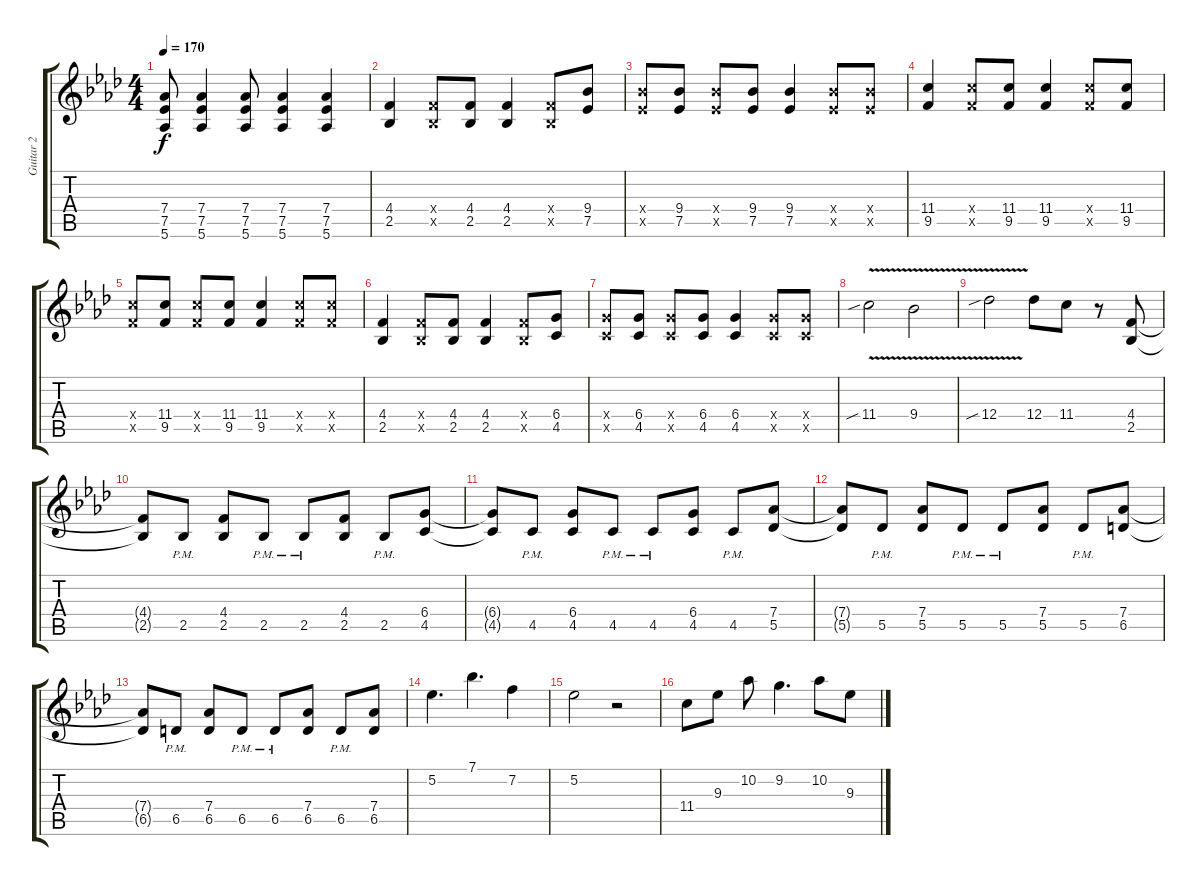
\track ("Guitar 2" "Guitar 2") {instrument distortionguitar}
\staff {score tabs}
\tuning (Eb4 Bb3 Gb3 Db3 Ab2 Eb2) {hide}
\ts (4 4)
\tempo 170
\clef g2
\ks ab
(7.4{t} 7.5{t} 5.6{t}).8{dy f} (7.4 7.5 5.6).4 (7.4 7.5 5.6).8 (7.4 7.5 5.6).4 (7.4 7.5 5.6).4 |
(4.4 2.5).4 (4.4{x} 2.5{x}).8 (4.4 2.5).8 (4.4 2.5).4 (4.4{x} 2.5{x}).8 (9.4 7.5).8 |
(9.4{x} 7.5{x}).8 (9.4 7.5).8 (9.4{x} 7.5{x}).8 (9.4 7.5).8 (9.4 7.5).4 (9.4{x} 7.5{x}).8 (9.4{x} 7.5{x}).8 |
(11.4 9.5).4 (11.4{x} 9.5{x}).8 (11.4 9.5).8 (11.4 9.5).4 (11.4{x} 9.5{x}).8 (11.4 9.5).8 |
(11.4{x} 9.5{x}).8 (11.4 9.5).8 (11.4{x} 9.5{x}).8 (11.4 9.5).8 (11.4 9.5).4 (11.4{x} 9.5{x}).8 (11.4{x} 9.5{x}).8 |
(4.4 2.5).4 (4.4{x} 2.5{x}).8 (4.4 2.5).8 (4.4 2.5).4 (4.4{x} 2.5{x}).8 (6.4 4.5).8 |
(6.4{x} 4.5{x}).8 (6.4 4.5).8 (6.4{x} 4.5{x}).8 (6.4 4.5).8 (6.4 4.5).4 (6.4{x} 4.5{x}).8 (6.4{x} 4.5{x}).8 |
11.4{v sib}.2 9.4{v}.2 |
12.4{v sib}.2 12.4.8 11.4.8 r.8 (4.4 2.5).8 |
(4.4{t} 2.5{t}).8 2.5{pm}.8 (4.4 2.5).8 2.5{pm}.8 2.5{pm}.8 (4.4 2.5).8 2.5{pm}.8 (6.4 4.5).8 |
(6.4{t} 4.5{t}).8 4.5{pm}.8 (6.4 4.5).8 4.5{pm}.8 4.5{pm}.8 (6.4 4.5).8 4.5{pm}.8 (7.4 5.5).8 |
(7.4{t} 5.5{t}).8 5.5{pm}.8 (7.4 5.5).8 5.5{pm}.8 5.5{pm}.8 (7.4 5.5).8 5.5{pm}.8 (7.4 6.5).8 |
(7.4{t} 6.5{t}).8 6.5{pm}.8 (7.4 6.5).8 6.5{pm}.8 6.5{pm}.8 (7.4 6.5).8 6.5{pm}.8 (7.4 6.5).8 |
5.2.4{d} 7.1.4{d} 7.2.4 |
5.2.2 r.2 |
11.4.8 9.3.8 10.2.8 9.2.4{d} 10.2.8 9.3.8
